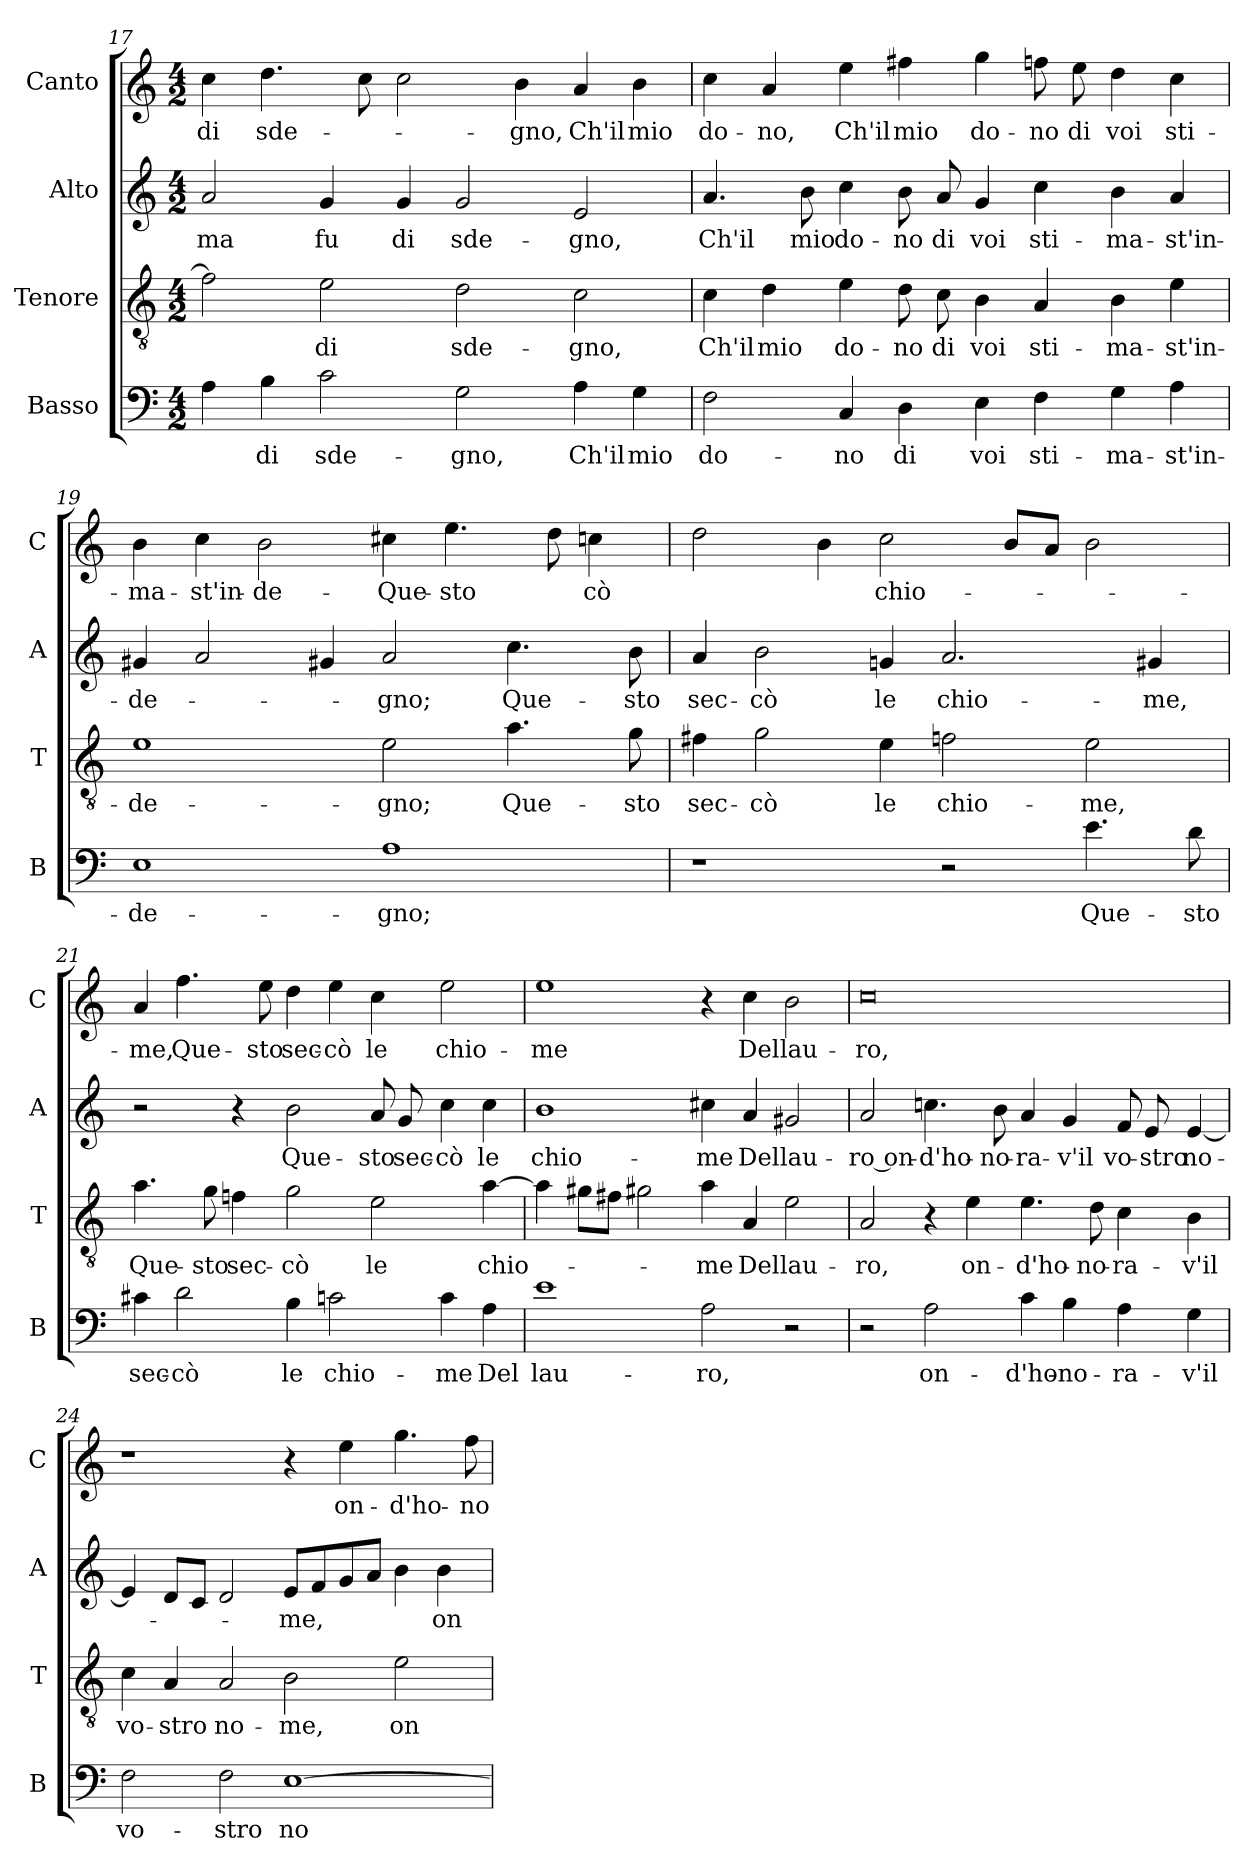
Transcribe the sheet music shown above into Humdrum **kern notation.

**kern	**text	**kern	**text	**kern	**text	**kern	**text
*part4	*part4	*part3	*part3	*part2	*part2	*part1	*part1
*staff4	*staff4	*staff3	*staff3	*staff2	*staff2	*staff1	*staff1
*I"Basso	*	*I"Tenore	*	*I"Alto	*	*I"Canto	*
*I'B	*	*I'T	*	*I'A	*	*I'C	*
*clefF4	*	*clefGv2	*	*clefG2	*	*clefG2	*
*k[]	*	*k[]	*	*k[]	*	*k[]	*
*M4/2	*	*M4/2	*	*M4/2	*	*M4/2	*
=17	=17	=17	=17	=17	=17	=17	=17
4A	.	2f]	.	2a	-ma	4cc	di
4B	di	.	.	.	.	4.dd	sde-
2c	sde-	2e	di	4g	fu	.	.
.	.	.	.	.	.	8cc	.
.	.	.	.	4g	di	2cc	.
2G	-gno,	2d	sde-	2g	sde-	.	.
.	.	.	.	.	.	4b	-gno,
4A	Ch'il	2c	-gno,	2e	-gno,	4a	Ch'il
4G	mio	.	.	.	.	4b	mio
=18	=18	=18	=18	=18	=18	=18	=18
2F	do-	4c	Ch'il	4.a	Ch'il	4cc	do-
.	.	4d	mio	.	.	4a	-no,
.	.	.	.	8b	mio	.	.
4C	-no	4e	do-	4cc	do-	4ee	Ch'il
4D	di	8d	-no	8b	-no	4ff#X	mio
.	.	8c	di	8a	di	.	.
4E	voi	4B	voi	4g	voi	4gg	do-
4F	sti-	4A	sti-	4cc	sti-	8ffn	-no
.	.	.	.	.	.	8ee	di
4G	-ma-	4B	-ma-	4b	-ma-	4dd	voi
4A	-st'in-	4e	-st'in-	4a	-st'in-	4cc	sti-
=19	=19	=19	=19	=19	=19	=19	=19
1E	-de-	1e	-de-	4g#X	-de-	4b	-ma-
.	.	.	.	2a	.	4cc	-st'in-
.	.	.	.	.	.	2b	-de-
.	.	.	.	4g#X	.	.	.
1A	-gno;	2e	-gno;	2a	-gno;	4cc#X	Que-
.	.	.	.	.	.	4.ee	-sto
.	.	4.a	Que-	4.cc	Que-	.	.
.	.	.	.	.	.	8dd	.
.	.	.	.	.	.	4ccn	-cò
.	.	8g	-sto	8b	-sto	.	.
=20	=20	=20	=20	=20	=20	=20	=20
1r	.	4f#X	sec-	4a	sec-	2dd	.
.	.	2g	-cò	2b	-cò	.	.
.	.	.	.	.	.	4b	.
.	.	4e	le	4gn	le	2cc	chio-
2r	.	2fn	chio-	2.a	chio-	.	.
.	.	.	.	.	.	8bL	.
.	.	.	.	.	.	8aJ	.
4.e	Que-	2e	-me,	.	.	2b	.
.	.	.	.	4g#X	-me,	.	.
8d	-sto	.	.	.	.	.	.
=21	=21	=21	=21	=21	=21	=21	=21
4c#X	sec-	4.a	Que-	2r	.	4a	-me,
2d	-cò	.	.	.	.	4.ff	Que-
.	.	8g	-sto	.	.	.	.
.	.	4fn	sec-	4r	.	.	.
.	.	.	.	.	.	8ee	-sto
4B	le	2g	-cò	2b	Que-	4dd	sec-
2cn	chio-	.	.	.	.	4ee	-cò
.	.	2e	le	8a	-sto	4cc	le
.	.	.	.	8g	sec-	.	.
4c	-me	.	.	4cc	-cò	2ee	chio-
4A	Del	[4a	chio-	4cc	le	.	.
=22	=22	=22	=22	=22	=22	=22	=22
1e	lau-	4a]	.	1b	chio-	1ee	-me
.	.	8g#XL	.	.	.	.	.
.	.	8f#XJ	.	.	.	.	.
.	.	2g#X	.	.	.	.	.
2A	-ro,	4a	-me	4cc#X	-me	4r	.
.	.	4A	Del	4a	Del	4cc	Del
2r	.	2e	lau-	2g#X	lau-	2b	lau-
=23	=23	=23	=23	=23	=23	=23	=23
2r	.	2A	-ro,	2a	-ro on-	0cc	-ro,
2A	on-	4r	.	4.ccn	-d'ho-	.	.
.	.	4e	on-	.	.	.	.
.	.	.	.	8b	-no-	.	.
4c	-d'ho-	4.e	-d'ho-	4a	-ra-	.	.
4B	-no-	.	.	4g	-v'il	.	.
.	.	8d	-no-	.	.	.	.
4A	-ra-	4c	-ra-	8f	vo-	.	.
.	.	.	.	8e	-stro	.	.
4G	-v'il	4B	-v'il	[4e	no-	.	.
=24	=24	=24	=24	=24	=24	=24	=24
2F	vo-	4c	vo-	4e]	.	1r	.
.	.	4A	-stro	8dL	.	.	.
.	.	.	.	8cJ	.	.	.
2F	-stro	2A	no-	2d	.	.	.
[1E	no-	2B	-me,	8eL	-me,	4r	.
.	.	.	.	8f	.	.	.
.	.	.	.	8g	.	4ee	on-
.	.	.	.	8aJ	.	.	.
.	.	2e	on-	4b	.	4.gg	-d'ho-
.	.	.	.	4b	on-	.	.
.	.	.	.	.	.	8ff	-no-
=	=	=	=	=	=	=	=
*-	*-	*-	*-	*-	*-	*-	*-
